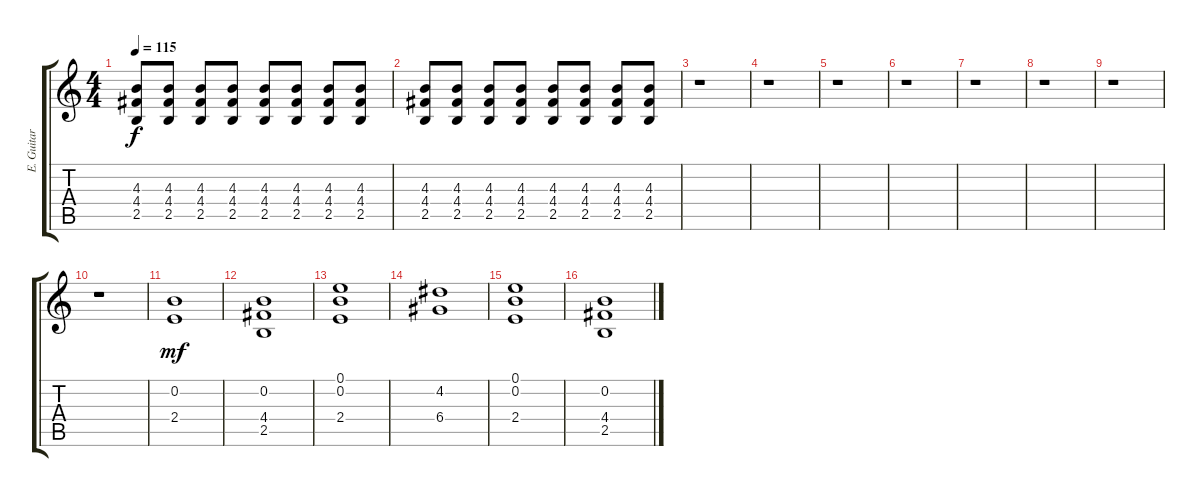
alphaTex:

\track ("E. Guitar II" "E. Guitar ") {instrument distortionguitar}
\staff {score tabs}
\tuning (E4 B3 G3 D3 A2 E2) {hide}
\ts (4 4)
\tempo 115
\clef g2
\ks c
(4.3 4.4 2.5).8{dy f} (4.3 4.4 2.5).8 (4.3 4.4 2.5).8 (4.3 4.4 2.5).8 (4.3 4.4 2.5).8 (4.3 4.4 2.5).8 (4.3 4.4 2.5).8 (4.3 4.4 2.5).8 |
(4.3 4.4 2.5).8 (4.3 4.4 2.5).8 (4.3 4.4 2.5).8 (4.3 4.4 2.5).8 (4.3 4.4 2.5).8 (4.3 4.4 2.5).8 (4.3 4.4 2.5).8 (4.3 4.4 2.5).8 |
r.1 |
r.1 |
r.1 |
r.1 |
r.1 |
r.1 |
r.1 |
r.1 |
(0.2 2.4).1{dy mf} |
(0.2 4.4 2.5).1 |
(0.1 0.2 2.4).1 |
(4.2 6.4).1 |
(0.1 0.2 2.4).1 |
(0.2 4.4 2.5).1
